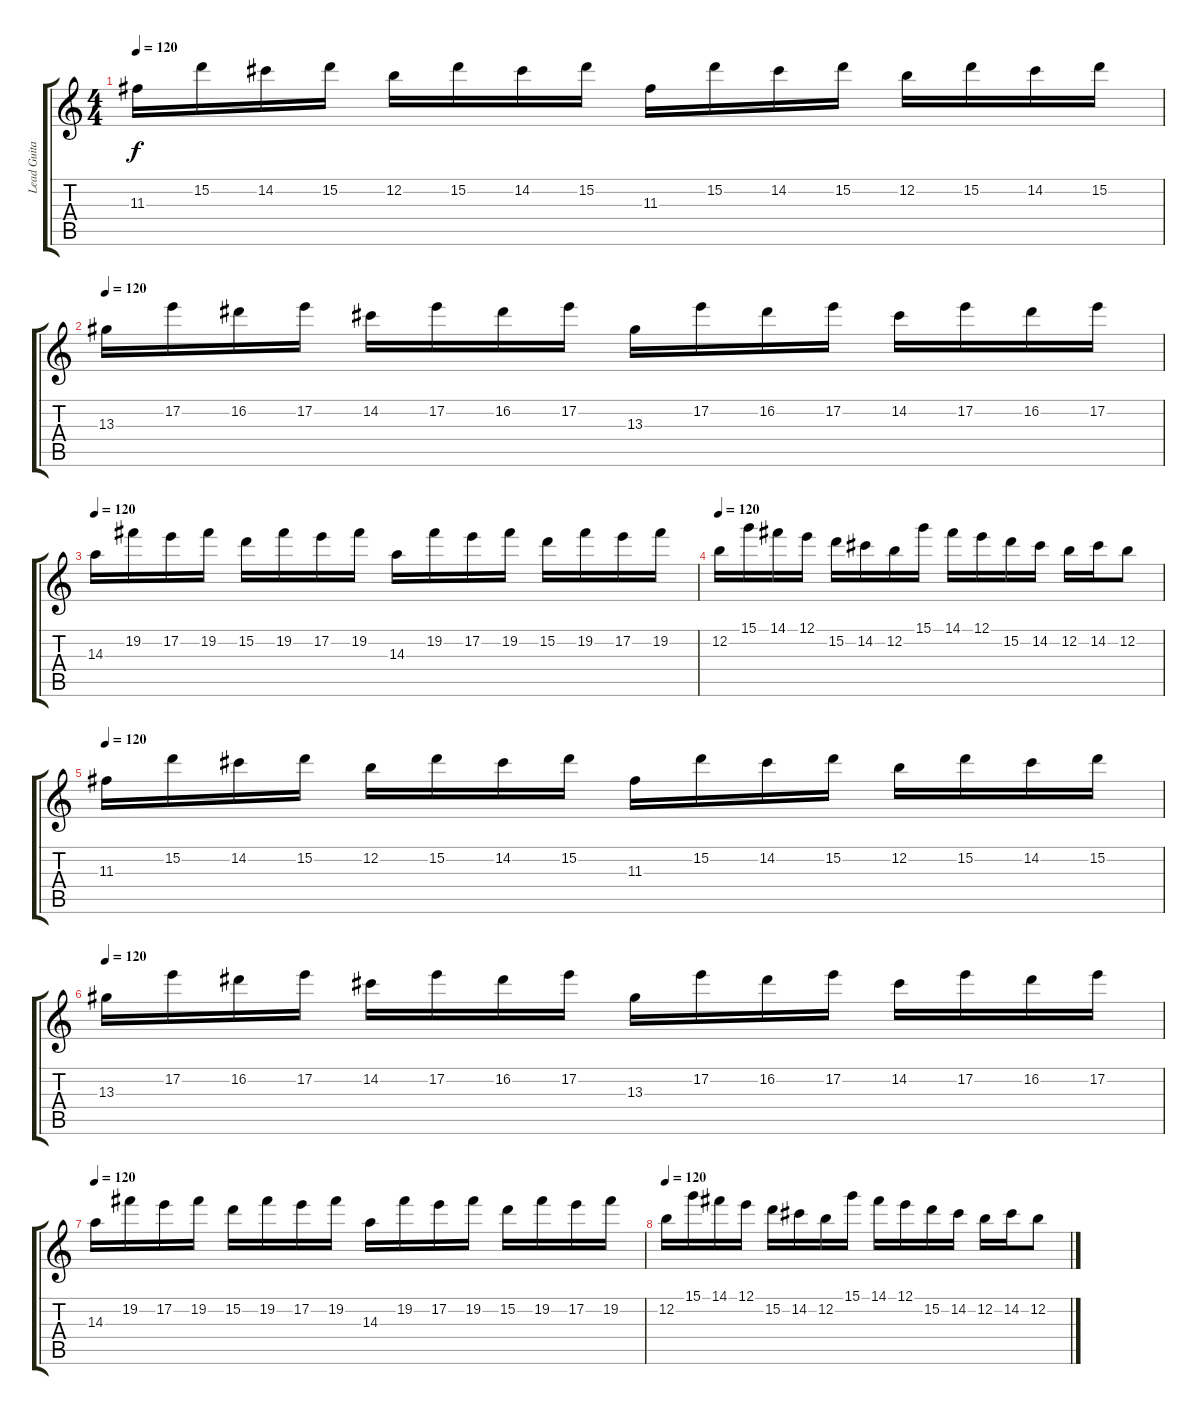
\track ("Lead Guitar" "Lead Guita") {instrument overdrivenguitar}
\staff {score tabs}
\tuning (E4 B3 G3 D3 A2 E2) {hide}
\ts (4 4)
\tempo 120
\clef g2
\ks c
11.3.16{dy f} 15.2.16 14.2.16 15.2.16 12.2.16 15.2.16 14.2.16 15.2.16 11.3.16 15.2.16 14.2.16 15.2.16 12.2.16 15.2.16 14.2.16 15.2.16 |
\tempo 120
13.3.16 17.2.16 16.2.16 17.2.16 14.2.16 17.2.16 16.2.16 17.2.16 13.3.16 17.2.16 16.2.16 17.2.16 14.2.16 17.2.16 16.2.16 17.2.16 |
\tempo 120
14.3.16 19.2.16 17.2.16 19.2.16 15.2.16 19.2.16 17.2.16 19.2.16 14.3.16 19.2.16 17.2.16 19.2.16 15.2.16 19.2.16 17.2.16 19.2.16 |
\tempo 120
12.2.16 15.1.16 14.1.16 12.1.16 15.2.16 14.2.16 12.2.16 15.1.16 14.1.16 12.1.16 15.2.16 14.2.16 12.2.16 14.2.16 12.2.8 |
\tempo 120
11.3.16 15.2.16 14.2.16 15.2.16 12.2.16 15.2.16 14.2.16 15.2.16 11.3.16 15.2.16 14.2.16 15.2.16 12.2.16 15.2.16 14.2.16 15.2.16 |
\tempo 120
13.3.16 17.2.16 16.2.16 17.2.16 14.2.16 17.2.16 16.2.16 17.2.16 13.3.16 17.2.16 16.2.16 17.2.16 14.2.16 17.2.16 16.2.16 17.2.16 |
\tempo 120
14.3.16 19.2.16 17.2.16 19.2.16 15.2.16 19.2.16 17.2.16 19.2.16 14.3.16 19.2.16 17.2.16 19.2.16 15.2.16 19.2.16 17.2.16 19.2.16 |
\tempo 120
12.2.16 15.1.16 14.1.16 12.1.16 15.2.16 14.2.16 12.2.16 15.1.16 14.1.16 12.1.16 15.2.16 14.2.16 12.2.16 14.2.16 12.2.8
